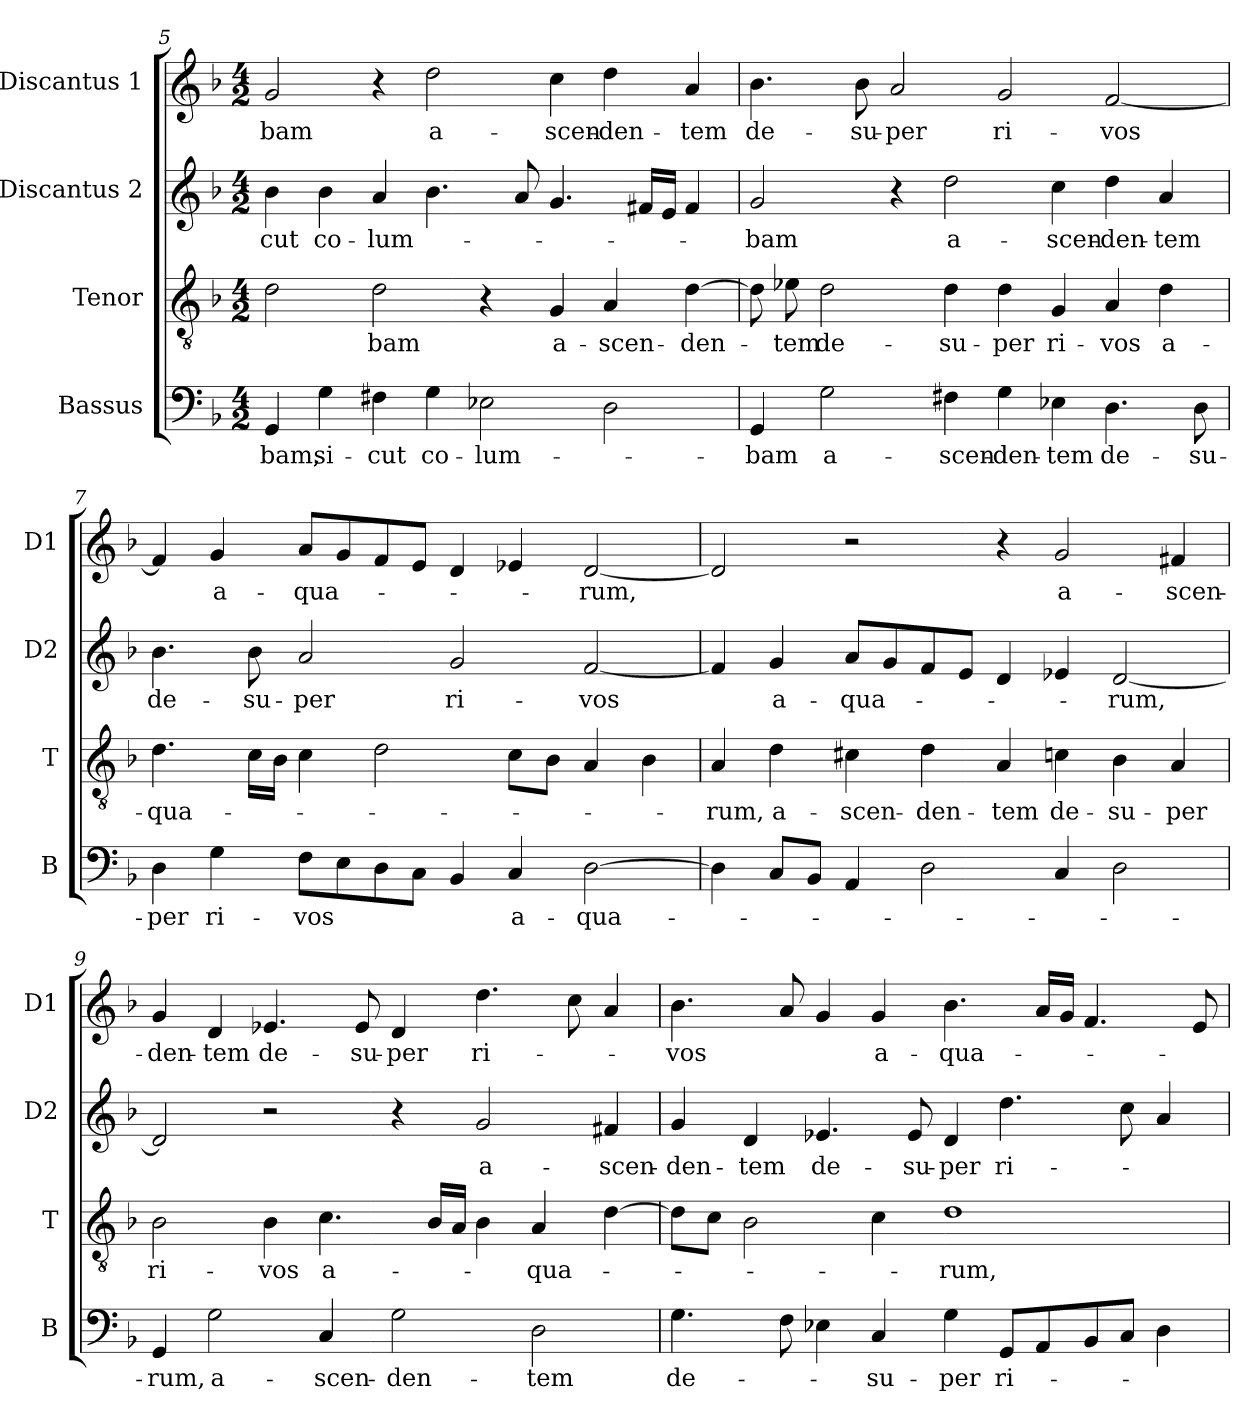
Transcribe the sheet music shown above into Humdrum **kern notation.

**kern	**text	**kern	**text	**kern	**text	**kern	**text
*part4	*part4	*part3	*part3	*part2	*part2	*part1	*part1
*staff4	*staff4	*staff3	*staff3	*staff2	*staff2	*staff1	*staff1
*I"Bassus	*	*I"Tenor	*	*I"Discantus 2	*	*I"Discantus 1	*
*I'B	*	*I'T	*	*I'D2	*	*I'D1	*
*clefF4	*	*clefGv2	*	*clefG2	*	*clefG2	*
*k[b-]	*	*k[b-]	*	*k[b-]	*	*k[b-]	*
*F:	*	*F:	*	*F:	*	*F:	*
*M4/2	*	*M4/2	*	*M4/2	*	*M4/2	*
=5	=5	=5	=5	=5	=5	=5	=5
!	!LO:LY:b	!	!	!	!LO:LY:b	!	!LO:LY:b
4GG/	-bam,	2d\	.	4b-\	-cut	2g/	-bam
!	!LO:LY:b	!	!	!	!LO:LY:b	!	!
4G\	si-	.	.	4b-\	co-	.	.
!	!LO:LY:b	!	!LO:LY:b	!	!LO:LY:b	!	!
4F#X\	-cut	2d\	-bam	4a/	-lum-	4r	.
!	!LO:LY:b	!	!	!	!	!	!LO:LY:b
4G\	co-	.	.	4.b-\	.	2dd\	a-
!	!LO:LY:b	!	!	!	!	!	!
2E-X\	-lum-	4r	.	.	.	.	.
.	.	.	.	8a/	.	.	.
!	!	!	!LO:LY:b	!	!	!	!LO:LY:b
.	.	4G/	a-	4.g/	.	4cc\	-scen-
!	!	!	!LO:LY:b	!	!	!	!LO:LY:b
2D\	.	4A/	-scen-	.	.	4dd\	-den-
.	.	.	.	16f#X/LL	.	.	.
.	.	.	.	16e/JJ	.	.	.
!	!	!	!LO:LY:b	!	!	!	!LO:LY:b
.	.	[4d\	-den-	4f#/	.	4a/	-tem
=6	=6	=6	=6	=6	=6	=6	=6
!	!LO:LY:b	!	!	!	!LO:LY:b	!	!LO:LY:b
4GG/	-bam	8d\]	.	2g/	-bam	4.b-\	de-
!	!	!	!LO:LY:b	!	!	!	!
.	.	8e-X\	-tem	.	.	.	.
!	!LO:LY:b	!	!LO:LY:b	!	!	!	!
2G\	a-	2d\	de-	.	.	.	.
!	!	!	!	!	!	!	!LO:LY:b
.	.	.	.	.	.	8b-\	-su-
!	!	!	!	!	!	!	!LO:LY:b
.	.	.	.	4r	.	2a/	-per
!	!LO:LY:b	!	!LO:LY:b	!	!LO:LY:b	!	!
4F#X\	-scen-	4d\	-su-	2dd\	a-	.	.
!	!LO:LY:b	!	!LO:LY:b	!	!	!	!LO:LY:b
4G\	-den-	4d\	-per	.	.	2g/	ri-
!	!LO:LY:b	!	!LO:LY:b	!	!LO:LY:b	!	!
4E-X\	-tem	4G/	ri-	4cc\	-scen-	.	.
!	!LO:LY:b	!	!LO:LY:b	!	!LO:LY:b	!	!LO:LY:b
4.D\	de-	4A/	-vos	4dd\	-den-	[2f/	-vos
!	!	!	!LO:LY:b	!	!LO:LY:b	!	!
.	.	4d\	a-	4a/	-tem	.	.
!	!LO:LY:b	!	!	!	!	!	!
8D\	-su-	.	.	.	.	.	.
!!LO:LB:g=z
=7	=7	=7	=7	=7	=7	=7	=7
!	!LO:LY:b	!	!LO:LY:b	!	!LO:LY:b	!	!
4D\	-per	4.d\	-qua-	4.b-\	de-	4f/]	.
!	!LO:LY:b	!	!	!	!	!	!LO:LY:b
4G\	ri-	.	.	.	.	4g/	a-
!	!	!	!	!	!LO:LY:b	!	!
.	.	16c\LL	.	8b-\	-su-	.	.
.	.	16B-\JJ	.	.	.	.	.
!	!LO:LY:b	!	!	!	!LO:LY:b	!	!LO:LY:b
8F\L	-vos	4c\	.	2a/	-per	8a/L	-qua-
8E\	.	.	.	.	.	8g/	.
8D\	.	2d\	.	.	.	8f/	.
8C\J	.	.	.	.	.	8e/J	.
!	!	!	!	!	!LO:LY:b	!	!
4BB-/	.	.	.	2g/	ri-	4d/	.
!	!LO:LY:b	!	!	!	!	!	!
4C/	a-	8c\L	.	.	.	4e-X/	.
.	.	8B-\J	.	.	.	.	.
!	!LO:LY:b	!	!	!	!LO:LY:b	!	!LO:LY:b
[2D\	-qua-	4A/	.	[2f/	-vos	[2d/	-rum,
.	.	4B-\	.	.	.	.	.
=8	=8	=8	=8	=8	=8	=8	=8
!	!	!	!LO:LY:b	!	!	!	!
4D\]	.	4A/	-rum,	4f/]	.	2d/]	.
!	!	!	!LO:LY:b	!	!LO:LY:b	!	!
8C/L	.	4d\	a-	4g/	a-	.	.
8BB-/J	.	.	.	.	.	.	.
!	!	!	!LO:LY:b	!	!LO:LY:b	!	!
4AA/	.	4c#X\	-scen-	8a/L	-qua-	2r	.
.	.	.	.	8g/	.	.	.
!	!	!	!LO:LY:b	!	!	!	!
2D\	.	4d\	-den-	8f/	.	.	.
.	.	.	.	8e/J	.	.	.
!	!	!	!LO:LY:b	!	!	!	!
.	.	4A/	-tem	4d/	.	4r	.
!	!	!	!LO:LY:b	!	!	!	!LO:LY:b
4C/	.	4cn\	de-	4e-X/	.	2g/	a-
!	!	!	!LO:LY:b	!	!LO:LY:b	!	!
2D\	.	4B-\	-su-	[2d/	-rum,	.	.
!	!	!	!LO:LY:b	!	!	!	!LO:LY:b
.	.	4A/	-per	.	.	4f#X/	-scen-
=9	=9	=9	=9	=9	=9	=9	=9
!	!LO:LY:b	!	!LO:LY:b	!	!	!	!LO:LY:b
4GG/	-rum,	2B-\	ri-	2d/]	.	4g/	-den-
!	!LO:LY:b	!	!	!	!	!	!LO:LY:b
2G\	a-	.	.	.	.	4d/	-tem
!	!	!	!LO:LY:b	!	!	!	!LO:LY:b
.	.	4B-\	-vos	2r	.	4.e-X/	de-
!	!LO:LY:b	!	!LO:LY:b	!	!	!	!
4C/	-scen-	4.c\	a-	.	.	.	.
!	!	!	!	!	!	!	!LO:LY:b
.	.	.	.	.	.	8e-/	-su-
!	!LO:LY:b	!	!	!	!	!	!LO:LY:b
2G\	-den-	.	.	4r	.	4d/	-per
.	.	16B-/LL	.	.	.	.	.
.	.	16A/JJ	.	.	.	.	.
!	!	!	!	!	!LO:LY:b	!	!LO:LY:b
.	.	4B-\	.	2g/	a-	4.dd\	ri-
!	!LO:LY:b	!	!LO:LY:b	!	!	!	!
2D\	-tem	4A/	-qua-	.	.	.	.
.	.	.	.	.	.	8cc\	.
!	!	!	!	!	!LO:LY:b	!	!
.	.	[4d\	.	4f#X/	-scen-	4a/	.
!!LO:PB:g=z
=10	=10	=10	=10	=10	=10	=10	=10
!	!LO:LY:b	!	!	!	!LO:LY:b	!	!LO:LY:b
4.G\	de-	8d\L]	.	4g/	-den-	4.b-\	-vos
.	.	8c\J	.	.	.	.	.
!	!	!	!	!	!LO:LY:b	!	!
.	.	2B-\	.	4d/	-tem	.	.
8F\	.	.	.	.	.	8a/	.
!	!	!	!	!	!LO:LY:b	!	!
4E-X\	.	.	.	4.e-X/	de-	4g/	.
!	!LO:LY:b	!	!	!	!	!	!LO:LY:b
4C/	-su-	4c\	.	.	.	4g/	a-
!	!	!	!	!	!LO:LY:b	!	!
.	.	.	.	8e-/	-su-	.	.
!	!LO:LY:b	!	!LO:LY:b	!	!LO:LY:b	!	!LO:LY:b
4G\	-per	1d	-rum,	4d/	-per	4.b-\	-qua-
!	!LO:LY:b	!	!	!	!LO:LY:b	!	!
8GG/L	ri-	.	.	4.dd\	ri-	.	.
8AA/	.	.	.	.	.	16a/LL	.
.	.	.	.	.	.	16g/JJ	.
8BB-/	.	.	.	.	.	4.f/	.
8C/J	.	.	.	8cc\	.	.	.
4D\	.	.	.	4a/	.	.	.
.	.	.	.	.	.	8e/	.
=	=	=	=	=	=	=	=
*-	*-	*-	*-	*-	*-	*-	*-
